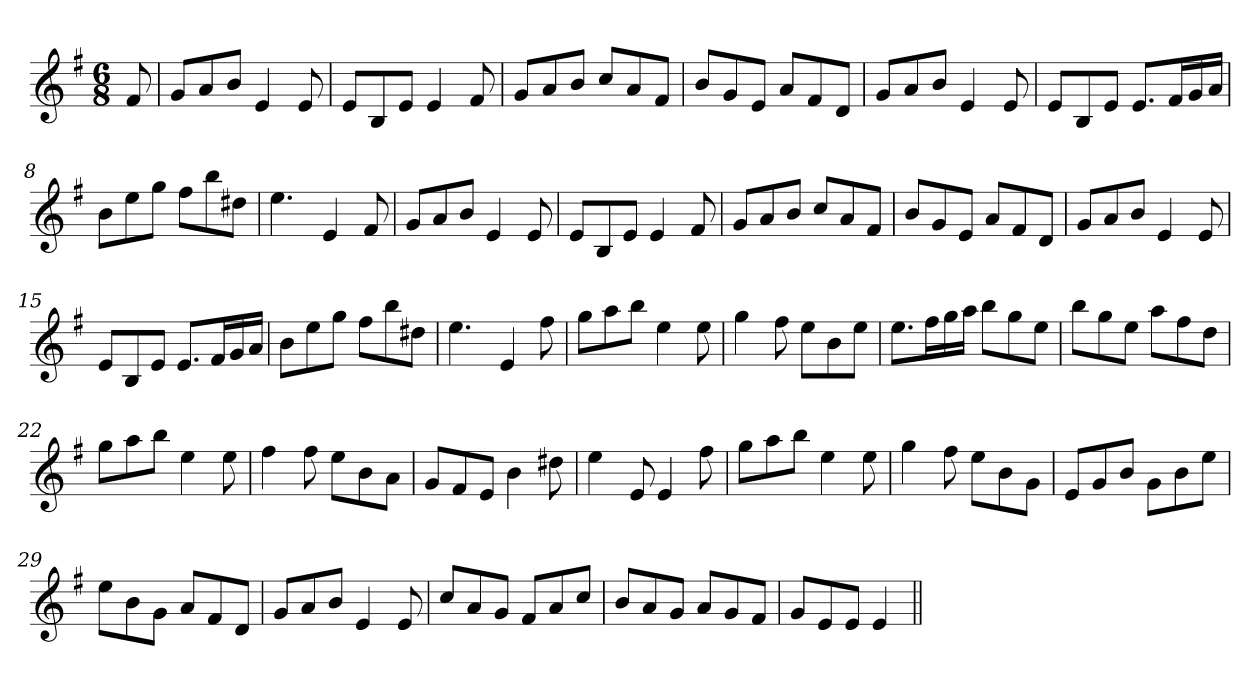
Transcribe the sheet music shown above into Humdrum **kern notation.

**kern
*part1
*staff1
*clefG2
*k[f#]
*e:
*M6/8
*MM90
=1
8f#/
=2
8g/L
8a/
8b/J
4e/
8e/
=3
8e/L
8B/
8e/J
4e/
8f#/
=4
8g/L
8a/
8b/J
8cc/L
8a/
8f#/J
=5
8b/L
8g/
8e/J
8a/L
8f#/
8d/J
=6
8g/L
8a/
8b/J
4e/
8e/
=7
8e/L
8B/
8e/J
8.e/L
16f#/L
16g/
16a/JJ
=8
8b\L
8ee\
8gg\J
8ff#\L
8bb\
8dd#X\J
!!LO:LB:g=z
=9
4.ee\
4e/
8f#/
=10
8g/L
8a/
8b/J
4e/
8e/
=11
8e/L
8B/
8e/J
4e/
8f#/
=12
8g/L
8a/
8b/J
8cc/L
8a/
8f#/J
=13
8b/L
8g/
8e/J
8a/L
8f#/
8d/J
=14
8g/L
8a/
8b/J
4e/
8e/
=15
8e/L
8B/
8e/J
8.e/L
16f#/L
16g/
16a/JJ
!!LO:LB:g=z
=16
8b\L
8ee\
8gg\J
8ff#\L
8bb\
8dd#X\J
=17
4.ee\
4e/
8ff#\
=18
8gg\L
8aa\
8bb\J
4ee\
8ee\
=19
4gg\
8ff#\
8ee\L
8b\
8ee\J
=20
8.ee\L
16ff#\L
16gg\
16aa\JJ
8bb\L
8gg\
8ee\J
=21
8bb\L
8gg\
8ee\J
8aa\L
8ff#\
8dd\J
=22
8gg\L
8aa\
8bb\J
4ee\
8ee\
=23
4ff#\
8ff#\
8ee\L
8b\
8a\J
!!LO:LB:g=z
=24
8g/L
8f#/
8e/J
4b\
8dd#X\
=25
4ee\
8e/
4e/
8ff#\
=26
8gg\L
8aa\
8bb\J
4ee\
8ee\
=27
4gg\
8ff#\
8ee\L
8b\
8g\J
=28
8e/L
8g/
8b/J
8g\L
8b\
8ee\J
=29
8ee\L
8b\
8g\J
8a/L
8f#/
8d/J
=30
8g/L
8a/
8b/J
4e/
8e/
=31
8cc/L
8a/
8g/J
8f#/L
8a/
8cc/J
!!LO:LB:g=z
=32
8b/L
8a/
8g/J
8a/L
8g/
8f#/J
=33
8g/L
8e/
8e/J
4e/
=||
*-
